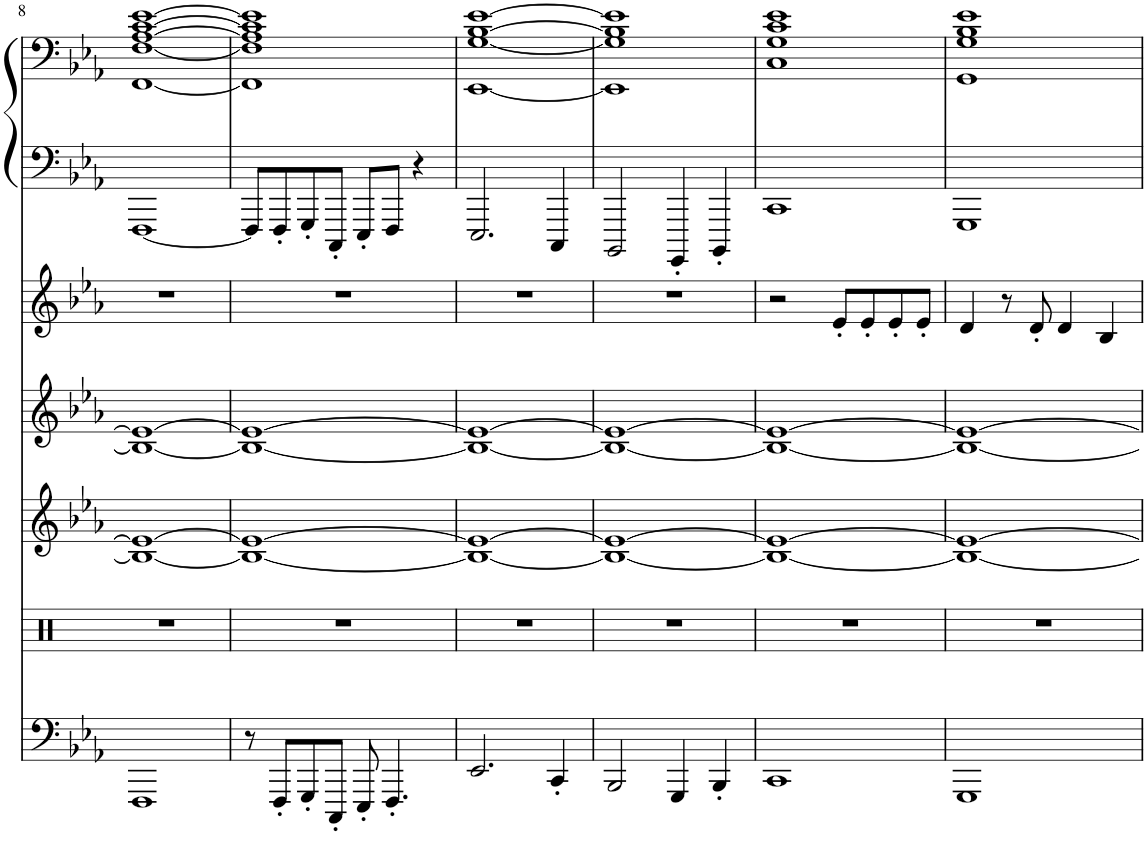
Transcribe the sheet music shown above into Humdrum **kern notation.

**kern	**kern	**kern	**kern	**kern	**kern	**kern
*part6	*part5	*part4	*part3	*part2	*part1	*part1
*staff7	*staff6	*staff5	*staff4	*staff3	*staff2	*staff1
*I"Slap Bass 1	*I"Percussion	*I"Rock Organ	*I"Warm Pad	*I"Tenor Sax	*I"E.Grand	*
*	*	*	*	*I'T Sax	*	*
!!LO:PB:g=z
*clefF4	*clefX	*clefG2	*clefG2	*clefG2	*clefF4	*clefF4
*	*	*	*	*Trd8c14	*	*
*k[b-e-a-]	*k[]	*k[b-e-a-]	*k[b-e-a-]	*k[b-e-a-]	*k[b-e-a-]	*k[b-e-a-]
*M4/4	*M4/4	*M4/4	*M4/4	*M4/4	*M4/4	*M4/4
=8	=8	=8	=8	=8	=8	=8
1FFF	1r	1B-_ 1e-_	1B-_ 1e-_	1r	[1FFF	[1FF [1F [1A- [1c [1e-
=9	=9	=9	=9	=9	=9	=9
8r	1r	1B-_ 1e-_	1B-_ 1e-_	1r	8FFF/L]	1FF] 1F] 1A-] 1c] 1e-]
8FFF'/L	.	.	.	.	8FFF'/	.
8GGG'/	.	.	.	.	8GGG'/	.
8CCC'/J	.	.	.	.	8CCC'/J	.
8EEE-'/	.	.	.	.	8EEE-'/L	.
4.FFF'/	.	.	.	.	8FFF/J	.
.	.	.	.	.	4r	.
=10	=10	=10	=10	=10	=10	=10
2.EE-/	1r	1B-_ 1e-_	1B-_ 1e-_	1r	2.EEE-/	[1EE- [1G [1B- [1e-
4CC'/	.	.	.	.	4CCC/	.
=11	=11	=11	=11	=11	=11	=11
2BBB-/	1r	1B-_ 1e-_	1B-_ 1e-_	1r	2BBBB-/	1EE-] 1G] 1B-] 1e-]
4GGG/	.	.	.	.	4GGGG'/	.
4BBB-'/	.	.	.	.	4BBBB-'/	.
=12	=12	=12	=12	=12	=12	=12
1CC	1r	1B-_ 1e-_	1B-_ 1e-_	2r	1CC	1C 1G 1c 1e-
.	.	.	.	8e-'/L	.	.
.	.	.	.	8e-'/	.	.
.	.	.	.	8e-'/	.	.
.	.	.	.	8e-'/J	.	.
=13	=13	=13	=13	=13	=13	=13
1GGG	1r	1B-_ 1e-_	1B-_ 1e-_	4d/	1GGG	1GG 1G 1B- 1e-
.	.	.	.	8r	.	.
.	.	.	.	8d'/	.	.
.	.	.	.	4d/	.	.
.	.	.	.	4B-/	.	.
=	=	=	=	=	=	=
*-	*-	*-	*-	*-	*-	*-
